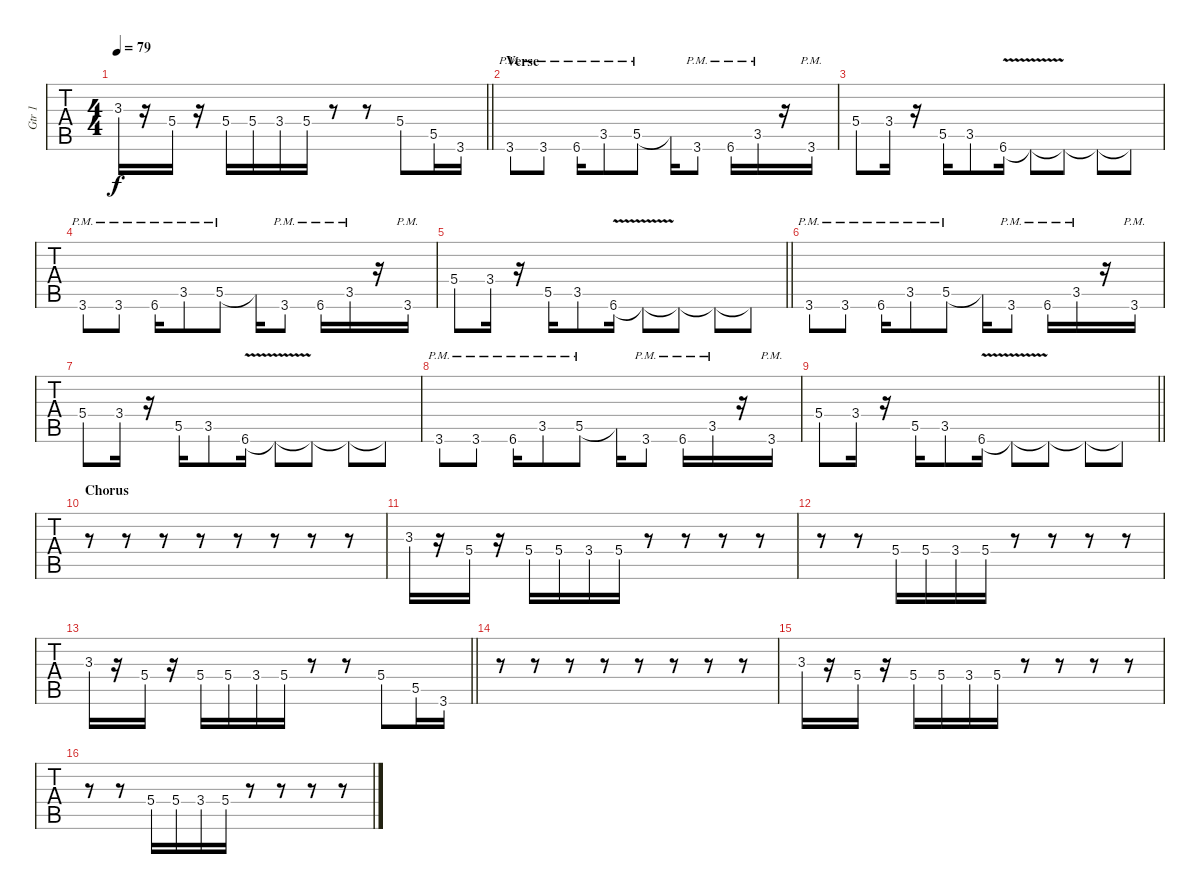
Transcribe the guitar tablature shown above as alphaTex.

\track ("Gtr 1" "Gtr 1") {instrument distortionguitar}
\staff {tabs}
\tuning (E4 B3 G3 D3 A2 E2) {hide}
\ts (4 4)
\tempo 79
\clef g2
\barLineRight lightlight
\ks c
3.3.16{dy f} r.16 5.4.16 r.16 5.4.16 5.4.16 3.4.16 5.4.16 r.8 r.8 5.4.8 5.5.16 3.6.16 |
\section ("" "Verse")
3.6{pm}.8 3.6{pm}.8 6.6{pm}.16 3.5{pm}.8 5.5{pm}.8 5.5{t}.16 3.6{pm}.8 6.6{pm}.16 3.5{pm}.16 r.16 3.6{pm}.16 |
5.4.8 3.4.16 r.16 5.5.16 3.5.8 6.6{v}.16 6.6{t}.8 6.6{t}.8 6.6{t}.8 6.6{t}.8 |
3.6{pm}.8 3.6{pm}.8 6.6{pm}.16 3.5{pm}.8 5.5{pm}.8 5.5{t}.16 3.6{pm}.8 6.6{pm}.16 3.5{pm}.16 r.16 3.6{pm}.16 |
\barLineRight lightlight
5.4.8 3.4.16 r.16 5.5.16 3.5.8 6.6{v}.16 6.6{t}.8 6.6{t}.8 6.6{t}.8 6.6{t}.8 |
3.6{pm}.8 3.6{pm}.8 6.6{pm}.16 3.5{pm}.8 5.5{pm}.8 5.5{t}.16 3.6{pm}.8 6.6{pm}.16 3.5{pm}.16 r.16 3.6{pm}.16 |
5.4.8 3.4.16 r.16 5.5.16 3.5.8 6.6{v}.16 6.6{t}.8 6.6{t}.8 6.6{t}.8 6.6{t}.8 |
3.6{pm}.8 3.6{pm}.8 6.6{pm}.16 3.5{pm}.8 5.5{pm}.8 5.5{t}.16 3.6{pm}.8 6.6{pm}.16 3.5{pm}.16 r.16 3.6{pm}.16 |
\barLineRight lightlight
5.4.8 3.4.16 r.16 5.5.16 3.5.8 6.6{v}.16 6.6{t}.8 6.6{t}.8 6.6{t}.8 6.6{t}.8 |
\section ("" "Chorus")
r.8 r.8 r.8 r.8 r.8 r.8 r.8 r.8 |
3.3.16 r.16 5.4.16 r.16 5.4.16 5.4.16 3.4.16 5.4.16 r.8 r.8 r.8 r.8 |
r.8 r.8 5.4.16 5.4.16 3.4.16 5.4.16 r.8 r.8 r.8 r.8 |
\barLineRight lightlight
3.3.16 r.16 5.4.16 r.16 5.4.16 5.4.16 3.4.16 5.4.16 r.8 r.8 5.4.8 5.5.16 3.6.16 |
r.8 r.8 r.8 r.8 r.8 r.8 r.8 r.8 |
3.3.16 r.16 5.4.16 r.16 5.4.16 5.4.16 3.4.16 5.4.16 r.8 r.8 r.8 r.8 |
r.8 r.8 5.4.16 5.4.16 3.4.16 5.4.16 r.8 r.8 r.8 r.8
